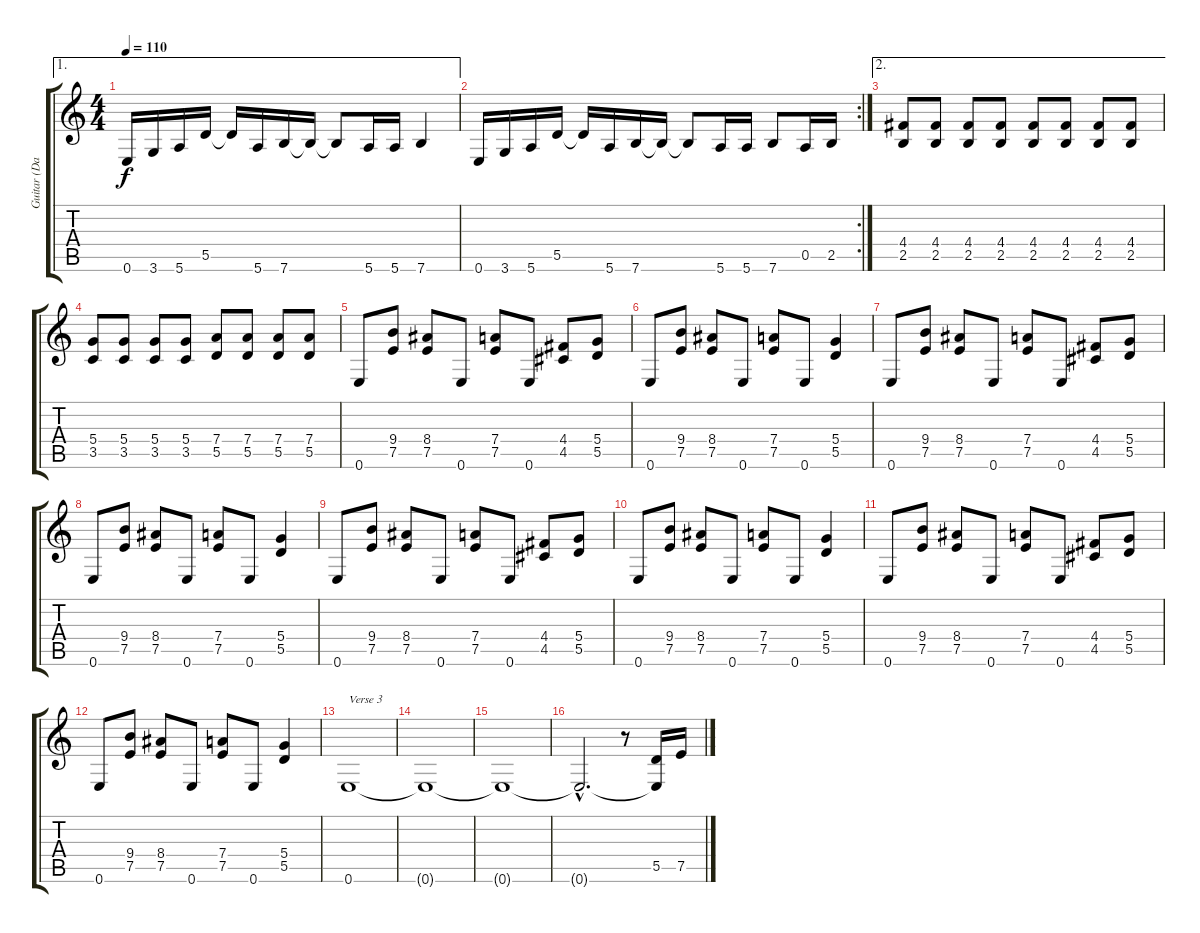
\track ("Guitar (Dave)" "Guitar (Da") {instrument distortionguitar}
\staff {score tabs}
\tuning (E4 B3 G3 D3 A2 E2) {hide}
\ae 1
\ts (4 4)
\tempo 110
\clef g2
\ks c
0.6.16{dy f} 3.6.16 5.6.16 5.5.16 5.5{t}.16 5.6.16 7.6.16 7.6{t}.16 7.6{t}.8 5.6.16 5.6.16 7.6.4 |
\rc 2
0.6.16 3.6.16 5.6.16 5.5.16 5.5{t}.16 5.6.16 7.6.16 7.6{t}.16 7.6{t}.8 5.6.16 5.6.16 7.6.8 0.5.16 2.5.16 |
\ae 2
(4.4 2.5).8 (4.4 2.5).8 (4.4 2.5).8 (4.4 2.5).8 (4.4 2.5).8 (4.4 2.5).8 (4.4 2.5).8 (4.4 2.5).8 |
(5.4 3.5).8 (5.4 3.5).8 (5.4 3.5).8 (5.4 3.5).8 (7.4 5.5).8 (7.4 5.5).8 (7.4 5.5).8 (7.4 5.5).8 |
0.6.8 (9.4 7.5).8 (8.4 7.5).8 0.6.8 (7.4 7.5).8 0.6.8 (4.4 4.5).8 (5.4 5.5).8 |
0.6.8 (9.4 7.5).8 (8.4 7.5).8 0.6.8 (7.4 7.5).8 0.6.8 (5.4 5.5).4 |
0.6.8 (9.4 7.5).8 (8.4 7.5).8 0.6.8 (7.4 7.5).8 0.6.8 (4.4 4.5).8 (5.4 5.5).8 |
0.6.8 (9.4 7.5).8 (8.4 7.5).8 0.6.8 (7.4 7.5).8 0.6.8 (5.4 5.5).4 |
0.6.8 (9.4 7.5).8 (8.4 7.5).8 0.6.8 (7.4 7.5).8 0.6.8 (4.4 4.5).8 (5.4 5.5).8 |
0.6.8 (9.4 7.5).8 (8.4 7.5).8 0.6.8 (7.4 7.5).8 0.6.8 (5.4 5.5).4 |
0.6.8 (9.4 7.5).8 (8.4 7.5).8 0.6.8 (7.4 7.5).8 0.6.8 (4.4 4.5).8 (5.4 5.5).8 |
0.6.8 (9.4 7.5).8 (8.4 7.5).8 0.6.8 (7.4 7.5).8 0.6.8 (5.4 5.5).4 |
0.6.1{txt "Verse 3"} |
0.6{t}.1 |
0.6{t}.1 |
0.6{hac t}.2{d} r.8 (5.5 0.6{t}).16 7.5.16
